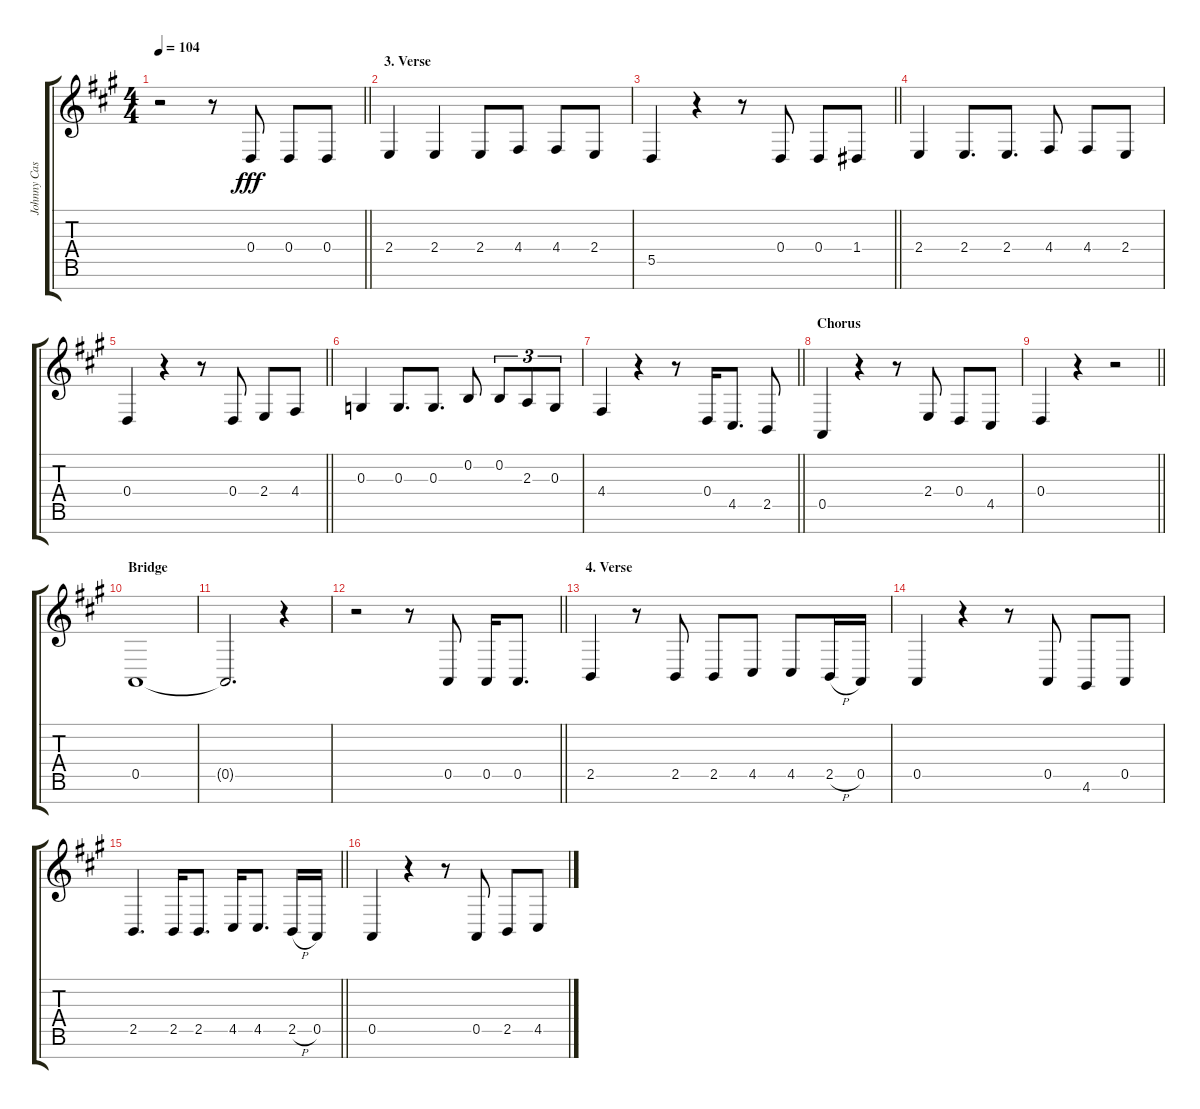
\track ("Johnny Cash (Vocals)" "Johnny Cas") {instrument altosax}
\staff {score tabs}
\tuning (E4 B3 G3 D3 A2 E2 B1) {hide}
\ts (4 4)
\tempo 104
\clef g2
\barLineRight lightlight
\ks a
r.2{dy fff} r.8 0.4.8 0.4.8 0.4.8 |
\section ("" "3. Verse")
2.4.4 2.4.4 2.4.8 4.4.8 4.4.8 2.4.8 |
\barLineRight lightlight
5.5.4 r.4 r.8 0.4.8 0.4.8 1.4.8 |
2.4.4 2.4.8{d} 2.4.8{d} 4.4.8 4.4.8 2.4.8 |
\barLineRight lightlight
0.4.4 r.4 r.8 0.4.8 2.4.8 4.4.8 |
0.3.4 0.3.8{d} 0.3.8{d} 0.2.8 0.2.8{tu (3 2)} 2.3.8{tu (3 2)} 0.3.8{tu (3 2)} |
\barLineRight lightlight
4.4.4 r.4 r.8 0.4.16 4.5.8{d} 2.5.8 |
\section ("" "Chorus")
0.5.4 r.4 r.8 2.4.8 0.4.8 4.5.8 |
\barLineRight lightlight
0.4.4 r.4 r.2 |
\section ("" "Bridge")
0.5.1 |
0.5{t}.2{d} r.4 |
\barLineRight lightlight
r.2 r.8 0.5.8 0.5.16 0.5.8{d} |
\section ("" "4. Verse")
2.5.4 r.8 2.5.8 2.5.8 4.5.8 4.5.8 2.5{h}.16 0.5.16 |
0.5.4 r.4 r.8 0.5.8 4.6.8 0.5.8 |
\barLineRight lightlight
2.5.4{d} 2.5.16 2.5.8{d} 4.5.16 4.5.8{d} 2.5{h}.16 0.5.16 |
0.5.4 r.4 r.8 0.5.8 2.5.8 4.5.8
